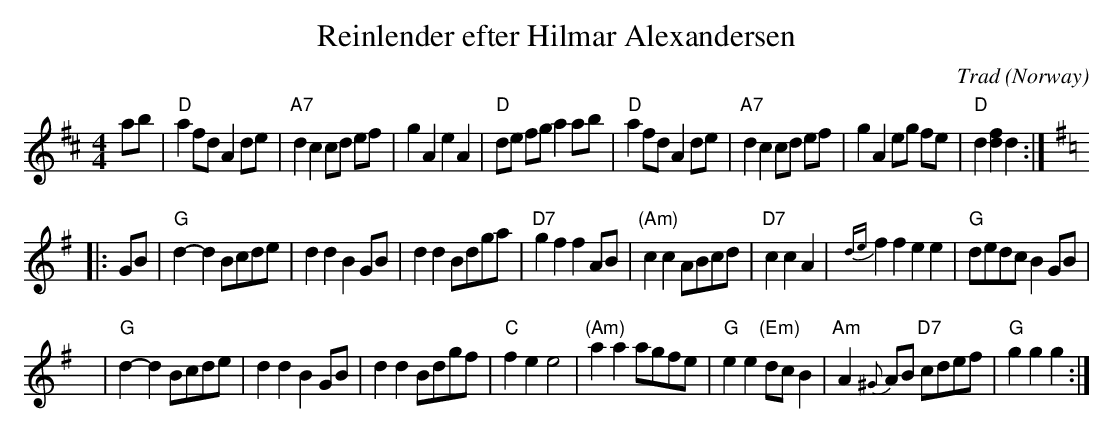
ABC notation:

X:1
T: Reinlender efter Hilmar Alexandersen
C: Trad
O: Norway
M: 4/4
L: 1/8
K: D
V:1 stv=2
ab \
| "D"a2 fd A2 de | "A7"d2 c2 cd ef | g2 A2 e2 A2 | "D"de fg a2 ab \
| "D"a2 fd A2 de | "A7"d2 c2 cd ef | g2 A2 eg fe | "D"d2 [f2d2] d2 :|
K:G
|: GB \
| "G"d2-d2 Bcde | d2d2 B2GB | d2d2 Bdga | "D7"g2f2 f2AB \
| "(Am)"c2c2 ABcd | "D7"c2c2 A2 | {de}f2f2 e2e2 | "G"dedc B2 GB |
y8\
| "G"d2-d2 Bcde | d2d2 B2GB | d2d2 Bdgf | "C"f2e2 e4 \
| "(Am)"a2a2 agfe | "G"e2e2 "(Em)"dcB2 | "Am"A2{^G}AB "D7"cdef | "G"g2g2 g2 :|
